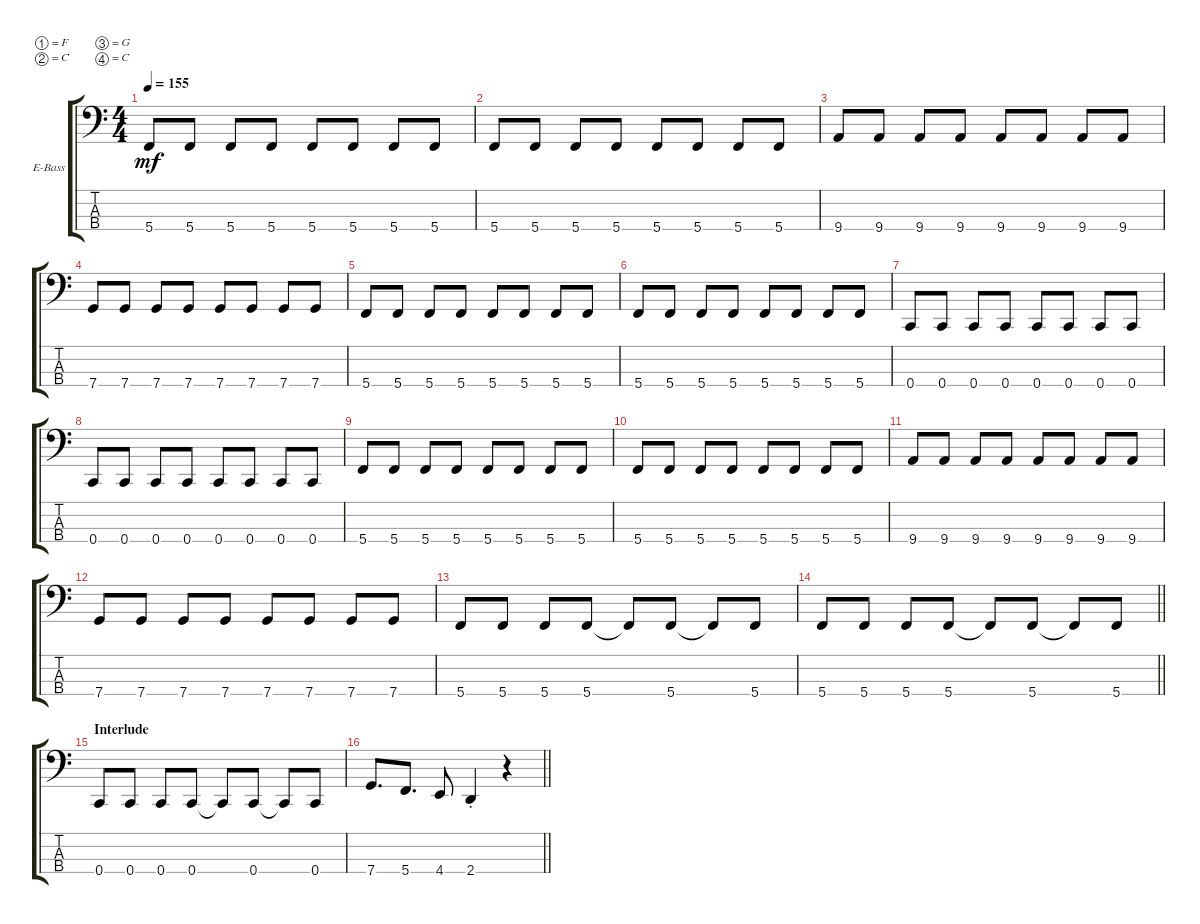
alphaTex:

\defaultSystemsLayout 4
\bracketExtendMode groupsimilarinstruments
\firstSystemTrackNameOrientation horizontal
\otherSystemsTrackNameOrientation horizontal
\track ("Bass" "E-Bass") {instrument electricbassfinger}
\staff {score tabs}
\tuning (F2 C2 G1 C1)
\ts (4 4)
\tempo 155
\clef f4
\scale
0.333333
\ks c
5.4.8{dy mf} 5.4.8 5.4.8 5.4.8 5.4.8 5.4.8 5.4.8 5.4.8 |
\scale
0.333333 5.4.8 5.4.8 5.4.8 5.4.8 5.4.8 5.4.8 5.4.8 5.4.8 |
\scale
0.333333 9.4.8 9.4.8 9.4.8 9.4.8 9.4.8 9.4.8 9.4.8 9.4.8 |
\scale
0.333333 7.4.8 7.4.8 7.4.8 7.4.8 7.4.8 7.4.8 7.4.8 7.4.8 |
\scale
0.333333 5.4.8 5.4.8 5.4.8 5.4.8 5.4.8 5.4.8 5.4.8 5.4.8 |
\scale
0.333333 5.4.8 5.4.8 5.4.8 5.4.8 5.4.8 5.4.8 5.4.8 5.4.8 |
\scale
0.333333 0.4.8 0.4.8 0.4.8 0.4.8 0.4.8 0.4.8 0.4.8 0.4.8 |
\scale
0.333333 0.4.8 0.4.8 0.4.8 0.4.8 0.4.8 0.4.8 0.4.8 0.4.8 |
\scale
0.333333 5.4.8 5.4.8 5.4.8 5.4.8 5.4.8 5.4.8 5.4.8 5.4.8 |
\scale
0.333333 5.4.8 5.4.8 5.4.8 5.4.8 5.4.8 5.4.8 5.4.8 5.4.8 |
\scale
0.333333 9.4.8 9.4.8 9.4.8 9.4.8 9.4.8 9.4.8 9.4.8 9.4.8 |
\scale
0.333333 7.4.8 7.4.8 7.4.8 7.4.8 7.4.8 7.4.8 7.4.8 7.4.8 |
\scale
0.333333 5.4.8 5.4.8 5.4.8 5.4.8 5.4{t}.8 5.4.8 5.4{t}.8 5.4.8 |
\scale
0.333333
\barLineRight lightlight
5.4.8 5.4.8 5.4.8 5.4.8 5.4{t}.8 5.4.8 5.4{t}.8 5.4.8 |
\section ("" "Interlude")
\scale
0.333333 0.4.8 0.4.8 0.4.8 0.4.8 0.4{t}.8 0.4.8 0.4{t}.8 0.4.8 |
\scale
0.333333
\barLineRight lightlight
7.4.8{d} 5.4.8{d} 4.4.8 2.4{st}.4 r.4
